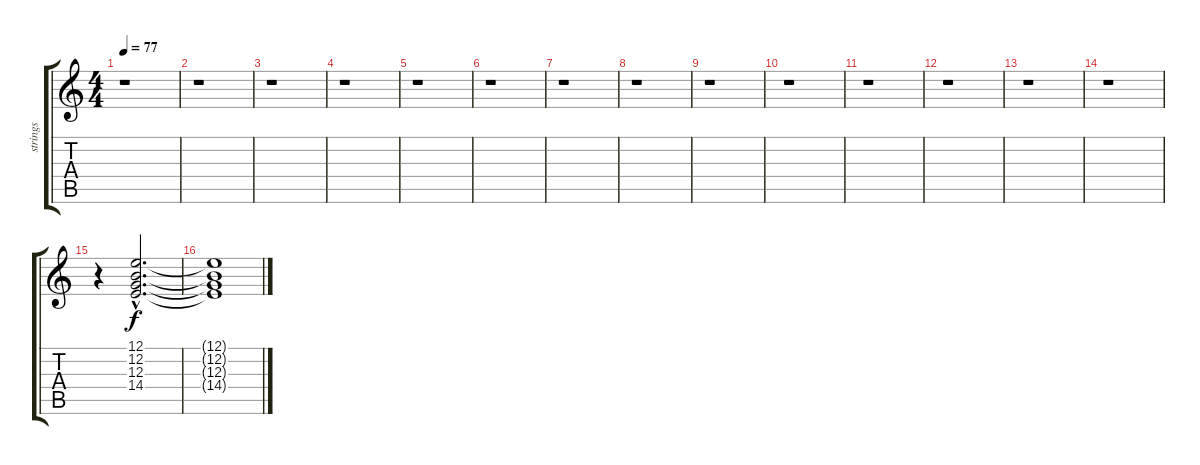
\track ("strings" "strings") {instrument stringensemble1}
\staff {score tabs}
\tuning (E4 B3 G3 D3 A2 E2) {hide}
\ts (4 4)
\tempo 77
\clef g2
\ks c
r.1{dy f} |
r.1 |
r.1 |
r.1 |
r.1 |
r.1 |
r.1 |
r.1 |
r.1 |
r.1 |
r.1 |
r.1 |
r.1 |
r.1 |
r.4 (12.1{hac} 12.2{hac} 12.3{hac} 14.4{hac}).2{d} |
(12.1{t} 12.2{t} 12.3{t} 14.4{t}).1
